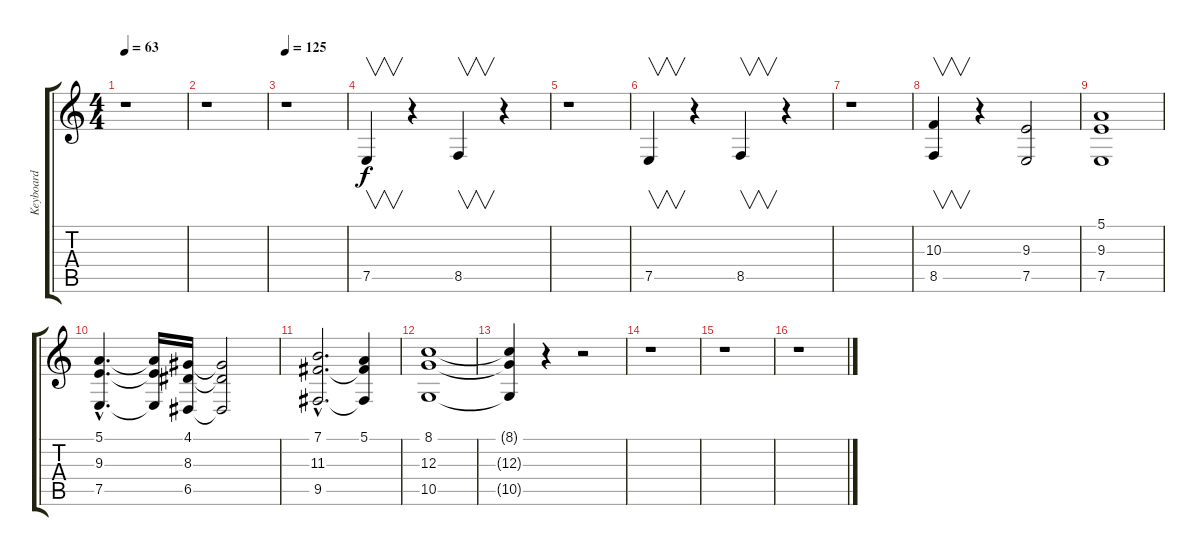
\track ("Keyboard" "Keyboard") {instrument acousticgrandpiano}
\staff {score tabs}
\tuning (E4 B3 G3 D3 A2 D2) {hide}
\ts (4 4)
\tempo 63
\clef g2
\ks c
r.1{dy f} |
r.1 |
\tempo 125
r.1 |
7.5.4{v balance 8 instrument choiraahs} r.4 8.5.4{v} r.4 |
r.1 |
7.5.4{v} r.4 8.5.4{v} r.4 |
r.1 |
(10.3 8.5).4{v} r.4 (9.3 7.5).2 |
(5.1 9.3 7.5).1 |
(5.1{hac} 9.3{hac} 7.5{hac}).4{d} (5.1{t} 9.3{t} 7.5{t}).16 (4.1 8.3 6.5).16 (4.1{t} 8.3{t} 6.5{t}).2 |
(7.1{hac} 11.3{hac} 9.5{hac}).2{d} (5.1 11.3{t} 9.5{t}).4 |
(8.1 12.3 10.5).1 |
(8.1{t} 12.3{t} 10.5{t}).4 r.4 r.2 |
r.1 |
r.1 |
r.1
